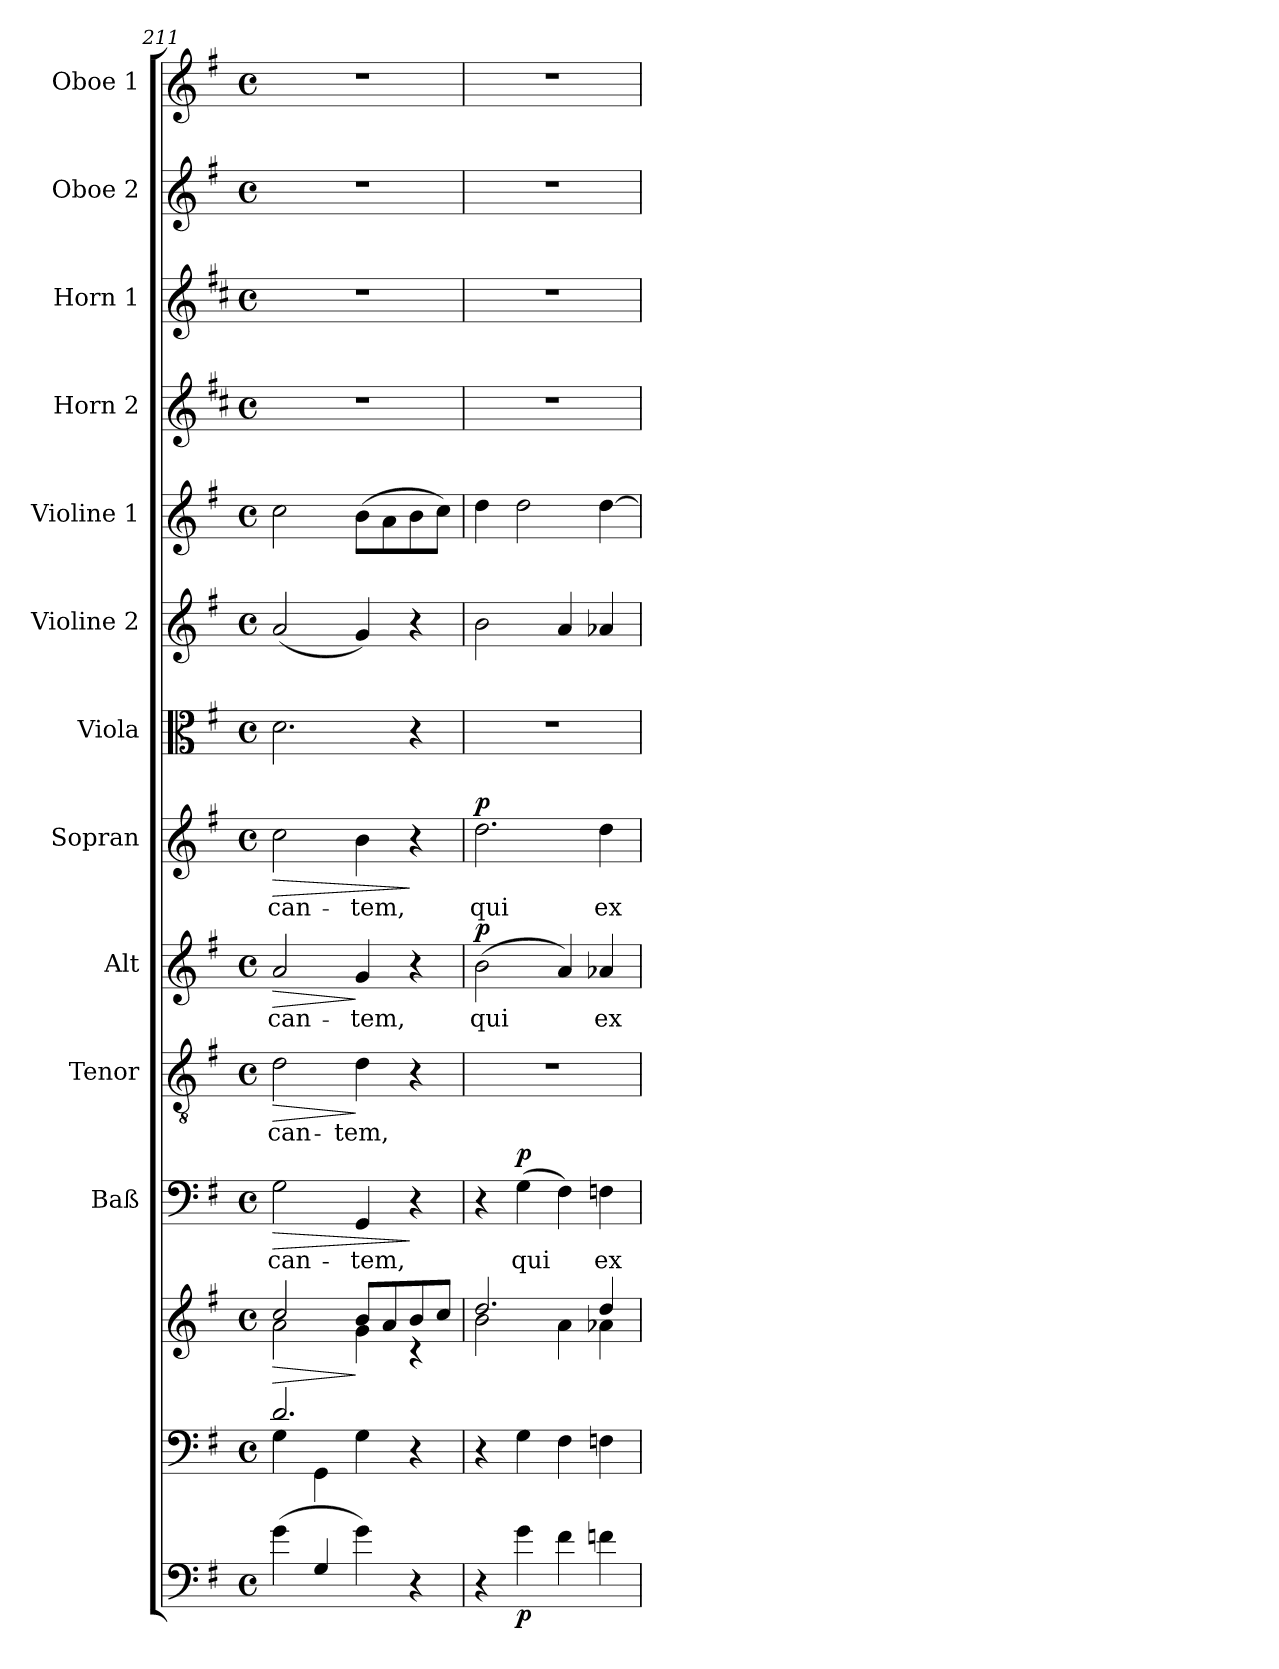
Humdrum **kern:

**kern	**dynam	**kern	**kern	**dynam	**kern	**text	**dynam	**kern	**text	**dynam	**kern	**text	**dynam	**kern	**text	**dynam	**kern	**kern	**kern	**kern	**kern	**kern	**kern
*part13	*part13	*part12	*part12	*part12	*part11	*part11	*part11	*part10	*part10	*part10	*part9	*part9	*part9	*part8	*part8	*part8	*part7	*part6	*part5	*part4	*part3	*part2	*part1
*staff14	*staff14	*staff13	*staff12	*staff12/13	*staff11	*staff11	*staff11	*staff10	*staff10	*staff10	*staff9	*staff9	*staff9	*staff8	*staff8	*staff8	*staff7	*staff6	*staff5	*staff4	*staff3	*staff2	*staff1
*	*	*	*	*	*I"Baß	*	*	*I"Tenor	*	*	*I"Alt	*	*	*I"Sopran	*	*	*I"Viola	*I"Violine 2	*I"Violine 1	*I"Horn 2	*I"Horn 1	*I"Oboe 2	*I"Oboe 1
*	*	*	*	*	*I'Baß	*	*	*I'Ten	*	*	*I'Alt	*	*	*I'Sop	*	*	*I'Vla.	*I'Vln. 2	*I'Vln. 1	*I'Hrn. 2	*I'Hrn. 1	*I'Ob. 2	*I'Ob. 1
*clefF4	*	*clefF4	*clefG2	*	*clefF4	*	*	*clefGv2	*	*	*clefG2	*	*	*clefG2	*	*	*clefC3	*clefG2	*clefG2	*clefG2	*clefG2	*clefG2	*clefG2
*ITrd7c12	*	*	*	*	*	*	*	*	*	*	*	*	*	*	*	*	*	*	*	*ITrd4c7	*ITrd4c7	*	*
*k[f#]	*	*k[f#]	*k[f#]	*	*k[f#]	*	*	*k[f#]	*	*	*k[f#]	*	*	*k[f#]	*	*	*k[f#]	*k[f#]	*k[f#]	*k[f#]	*k[f#]	*k[f#]	*k[f#]
*G:	*	*G:	*G:	*	*G:	*	*	*G:	*	*	*G:	*	*	*G:	*	*	*G:	*G:	*G:	*G:	*G:	*G:	*G:
*M4/4	*	*M4/4	*M4/4	*	*M4/4	*	*	*M4/4	*	*	*M4/4	*	*	*M4/4	*	*	*M4/4	*M4/4	*M4/4	*M4/4	*M4/4	*M4/4	*M4/4
*met(c)	*	*met(c)	*met(c)	*	*met(c)	*	*	*met(c)	*	*	*met(c)	*	*	*met(c)	*	*	*met(c)	*met(c)	*met(c)	*met(c)	*met(c)	*met(c)	*met(c)
=211	=211	=211	=211	=211	=211	=211	=211	=211	=211	=211	=211	=211	=211	=211	=211	=211	=211	=211	=211	=211	=211	=211	=211
*	*	*^	*	*	*	*	*	*	*	*	*	*	*	*	*	*	*	*	*	*	*	*	*
!	!	!	!	!	!LO:HP:b	!	!LO:LY:b	!LO:HP:b	!	!LO:LY:b	!LO:HP:b	!	!LO:LY:b	!LO:HP:b	!	!LO:LY:b	!LO:HP:b	!	!	!	!	!	!	!
*	*	*	*	*^	*	*	*	*	*	*	*	*	*	*	*	*	*	*	*	*	*	*	*	*
(>4G\	.	2.d/	4G\	2cc/	2a\	>	2G\	-can-	>	2d\	-can-	>	2a/	-can-	>	2cc\	-can-	>	2.d\	(<2a/	2cc\	1r	1r	1r	1r
4GG/	.	.	4GG\	.	.	.	.	.	.	.	.	.	.	.	.	.	.	.	.	.	.	.	.	.	.
!	!	!	!	!	!	!	!	!LO:LY:b	!	!	!LO:LY:b	!	!	!LO:LY:b	!	!	!LO:LY:b	!	!	!	!	!	!	!	!
4G\)	.	.	4G\	8b/L	4g\	]	4GG/	-tem,	.	4d\	-tem,	]	4g/	-tem,	]	4b\	-tem,	.	.	4g/)	(>8b\L	.	.	.	.
.	.	.	.	8a/	.	.	.	.	.	.	.	.	.	.	.	.	.	.	.	.	8a\	.	.	.	.
4r	.	4r	4ryy	8b/	4rc	.	4r	.	]	4r	.	.	4r	.	.	4r	.	]	4r	4r	8b\	.	.	.	.
.	.	.	.	8cc/J	.	.	.	.	.	.	.	.	.	.	.	.	.	.	.	.	8cc\J)	.	.	.	.
*	*	*v	*v	*	*	*	*	*	*	*	*	*	*	*	*	*	*	*	*	*	*	*	*	*	*
=212	=212	=212	=212	=212	=212	=212	=212	=212	=212	=212	=212	=212	=212	=212	=212	=212	=212	=212	=212	=212	=212	=212	=212	=212
!	!	!	!	!	!	!	!	!	!	!	!	!	!LO:LY:b	!LO:DY:a	!	!LO:LY:b	!LO:DY:a	!	!	!	!	!	!	!
4r	.	4r	2.dd/	2b\	.	4r	.	.	1r	.	.	(>2b\	qui	p	2.dd\	qui	p	1r	2b\	4dd\	1r	1r	1r	1r
!	!LO:DY:b	!	!	!	!	!	!LO:LY:b	!LO:DY:a	!	!	!	!	!	!	!	!	!	!	!	!	!	!	!	!
4G\	p	4G\	.	.	.	(>4G\	qui	p	.	.	.	.	.	.	.	.	.	.	.	2dd\	.	.	.	.
4F#\	.	4F#\	.	4a\	.	4F#\)	.	.	.	.	.	4a/)	.	.	.	.	.	.	4a/	.	.	.	.	.
!	!	!	!	!	!	!	!LO:LY:b	!	!	!	!	!	!LO:LY:b	!	!	!LO:LY:b	!	!	!	!	!	!	!	!
4Fn\	.	4Fn\	4dd/	4a-X\	.	4Fn\	ex	.	.	.	.	4a-X/	ex	.	4dd\	ex	.	.	4a-X/	[4dd\	.	.	.	.
*	*	*	*v	*v	*	*	*	*	*	*	*	*	*	*	*	*	*	*	*	*	*	*	*	*
=	=	=	=	=	=	=	=	=	=	=	=	=	=	=	=	=	=	=	=	=	=	=	=
*-	*-	*-	*-	*-	*-	*-	*-	*-	*-	*-	*-	*-	*-	*-	*-	*-	*-	*-	*-	*-	*-	*-	*-
